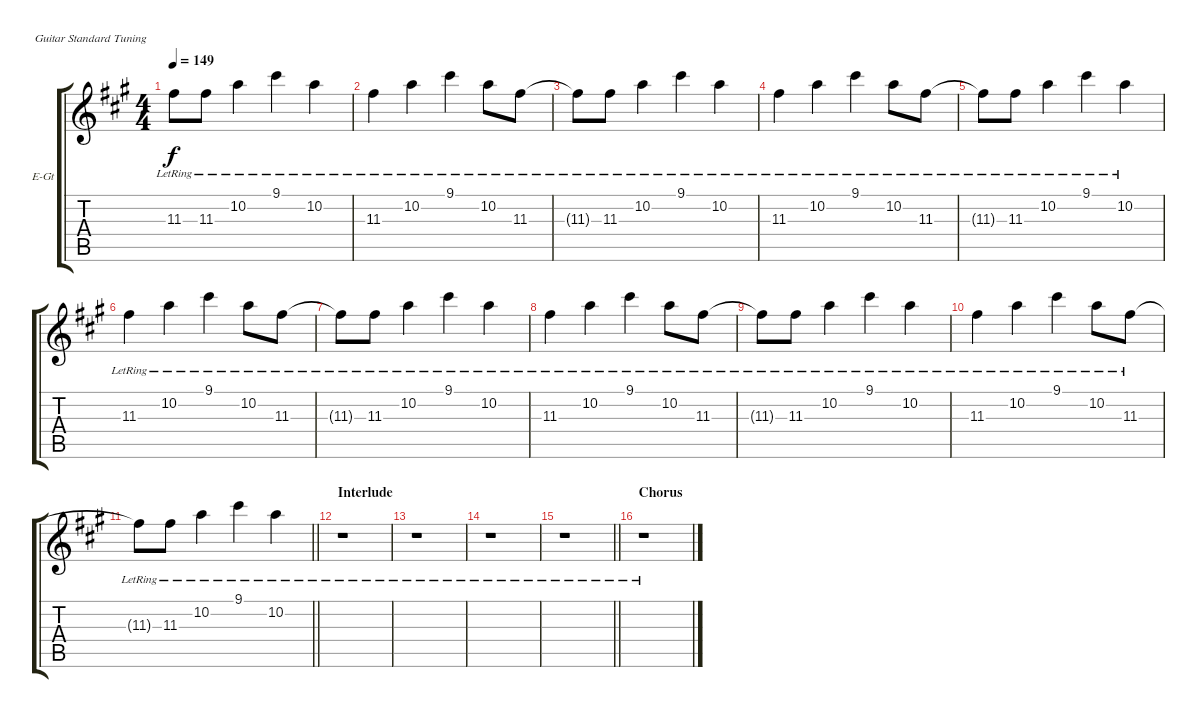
\defaultSystemsLayout 4
\bracketExtendMode groupsimilarinstruments
\firstSystemTrackNameOrientation horizontal
\otherSystemsTrackNameOrientation horizontal
\track ("Guitar 3" "E-Gt") {instrument distortionguitar}
\staff {score tabs}
\tuning (E4 B3 G3 D3 A2 E2)
\ts (4 4)
\tempo 149
\clef g2
\ks a
11.3{lr t}.8{dy f} 11.3{lr}.8 10.2{lr}.4 9.1{lr}.4 10.2{lr}.4 |
11.3{lr}.4 10.2{lr}.4 9.1{lr}.4 10.2{lr}.8 11.3{lr}.8 |
11.3{lr t}.8 11.3{lr}.8 10.2{lr}.4 9.1{lr}.4 10.2{lr}.4 |
11.3{lr}.4 10.2{lr}.4 9.1{lr}.4 10.2{lr}.8 11.3{lr}.8 |
11.3{lr t}.8 11.3{lr}.8 10.2{lr}.4 9.1{lr}.4 10.2{lr}.4 |
11.3{lr}.4 10.2{lr}.4 9.1{lr}.4 10.2{lr}.8 11.3{lr}.8 |
11.3{lr t}.8 11.3{lr}.8 10.2{lr}.4 9.1{lr}.4 10.2{lr}.4 |
11.3{lr}.4 10.2{lr}.4 9.1{lr}.4 10.2{lr}.8 11.3{lr}.8 |
11.3{lr t}.8 11.3{lr}.8 10.2{lr}.4 9.1{lr}.4 10.2{lr}.4 |
11.3{lr}.4 10.2{lr}.4 9.1{lr}.4 10.2{lr}.8 11.3{lr}.8 |
\barLineRight lightlight
11.3{lr t}.8 11.3{lr}.8 10.2{lr}.4 9.1{lr}.4 10.2{lr}.4 |
\section ("" "Interlude")
r.1 |
r.1 |
r.1 |
\barLineRight lightlight
r.1 |
\section ("" "Chorus")
r.1
